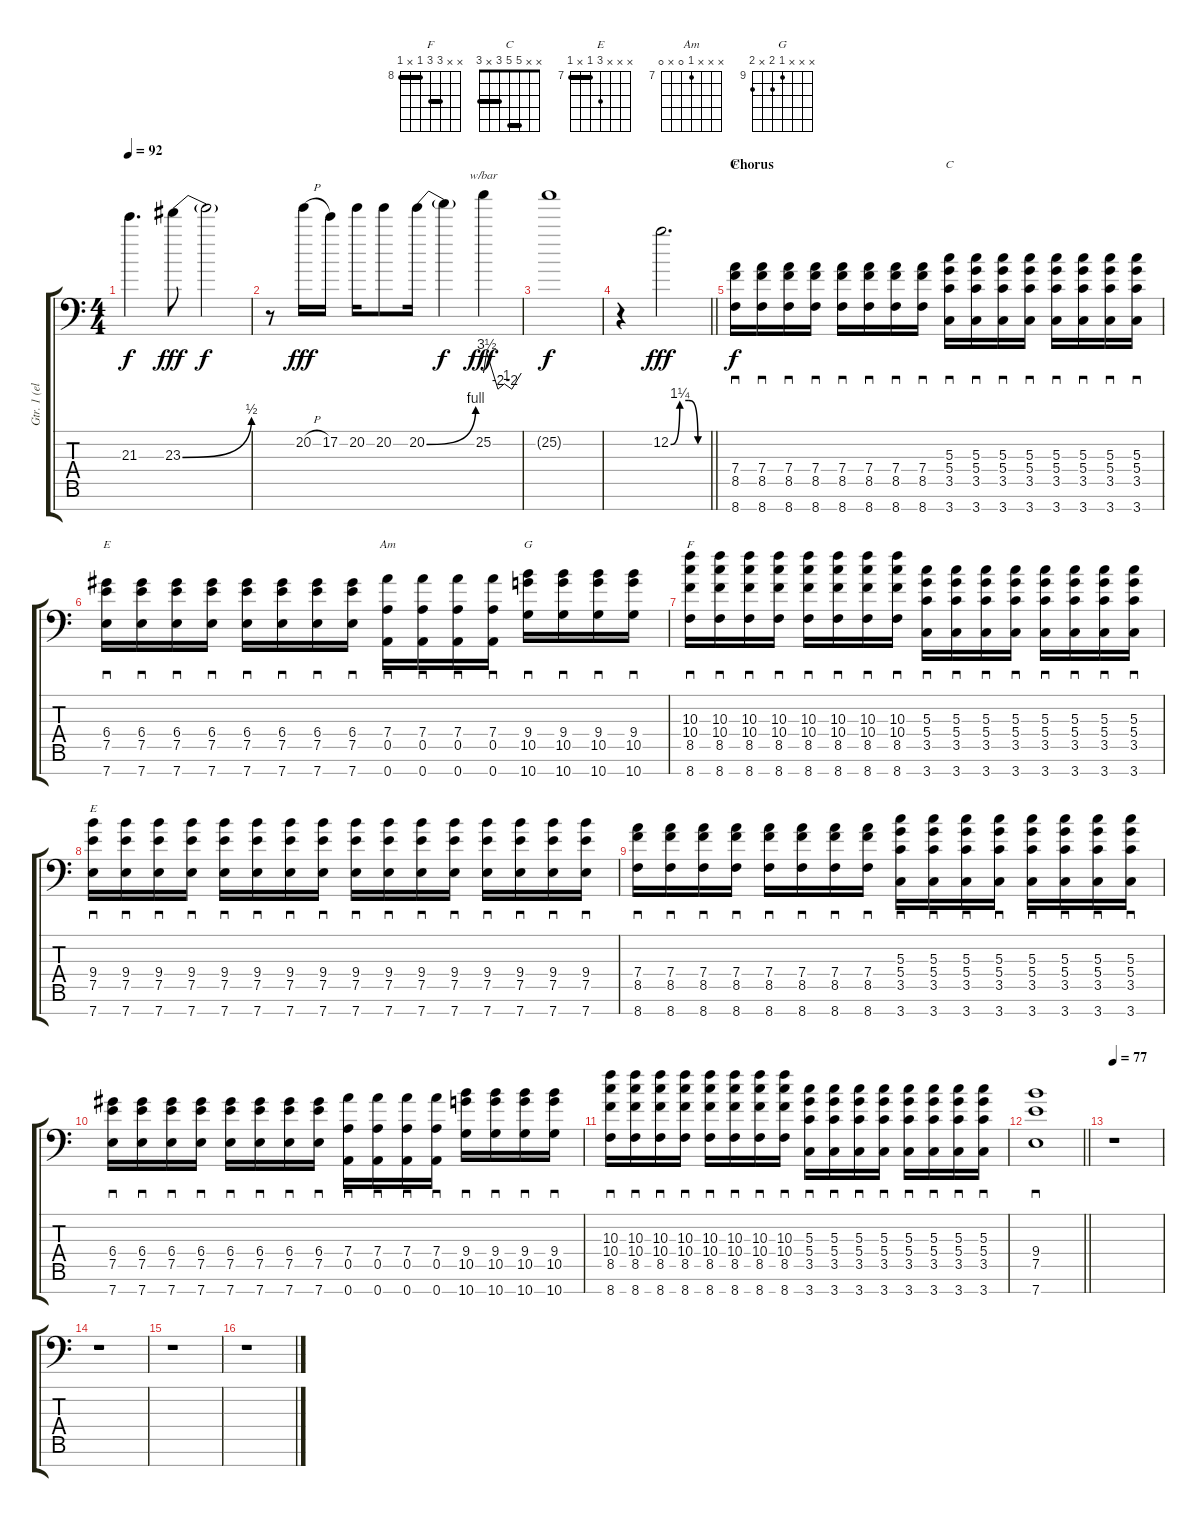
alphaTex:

\track ("Gtr. 1 (elec.)" "Gtr. 1 (el") {instrument overdrivenguitar}
\staff {score tabs}
\tuning (E4 B3 G3 D3 A2 E2 A1) {hide}
\chord ("F" x x x 7 8 x 8) {firstfret 7}
\chord ("C" x x 5 5 3 x 3) {barre (3 5)}
\chord ("E" x x x 6 7 x 7) {firstfret 6}
\chord ("Am" x x x 7 0 x 0) {firstfret 7}
\chord ("G" x x x 9 10 x 10) {firstfret 9}
\chord ("F" x x 10 10 8 x 8) {firstfret 8 barre (8 10)}
\chord ("E" x x x 9 7 x 7) {firstfret 7 barre 7}
\ts (4 4)
\tempo 92
\clef f4
\ks c
21.3{t}.4{d dy f} 23.3{be (bend 0 0 60 2)}.8{dy fff} 23.3{t}.2{dy f} |
r.8 20.2{h}.16{dy fff} 17.2.16 20.2.16 20.2.8 20.2{be (bend 0 0 60 4)}.16 20.2{t}.4{dy f} 25.2.4{tbe (custom default 0 0 5 14 23 -8 33 -4 45 -8 60 0) dy fff} |
25.2{t}.1{dy f} |
\barLineRight lightlight
r.4 12.2{be (custom 0 0 15 5 30 5 45 0 60 0)}.2{d dy fff} |
\section ("" "Chorus")
(7.4 8.5 8.7).16{sd ch "F" dy f} (7.4 8.5 8.7).16{sd} (7.4 8.5 8.7).16{sd} (7.4 8.5 8.7).16{sd} (7.4 8.5 8.7).16{sd} (7.4 8.5 8.7).16{sd} (7.4 8.5 8.7).16{sd} (7.4 8.5 8.7).16{sd} (5.3 5.4 3.5 3.7).16{sd ch "C"} (5.3 5.4 3.5 3.7).16{sd} (5.3 5.4 3.5 3.7).16{sd} (5.3 5.4 3.5 3.7).16{sd} (5.3 5.4 3.5 3.7).16{sd} (5.3 5.4 3.5 3.7).16{sd} (5.3 5.4 3.5 3.7).16{sd} (5.3 5.4 3.5 3.7).16{sd} |
(6.4 7.5 7.7).16{sd ch "E"} (6.4 7.5 7.7).16{sd} (6.4 7.5 7.7).16{sd} (6.4 7.5 7.7).16{sd} (6.4 7.5 7.7).16{sd} (6.4 7.5 7.7).16{sd} (6.4 7.5 7.7).16{sd} (6.4 7.5 7.7).16{sd} (7.4 0.5 0.7).16{sd ch "Am"} (7.4 0.5 0.7).16{sd} (7.4 0.5 0.7).16{sd} (7.4 0.5 0.7).16{sd} (9.4 10.5 10.7).16{sd ch "G"} (9.4 10.5 10.7).16{sd} (9.4 10.5 10.7).16{sd} (9.4 10.5 10.7).16{sd} |
(10.3 10.4 8.5 8.7).16{sd ch "F"} (10.3 10.4 8.5 8.7).16{sd} (10.3 10.4 8.5 8.7).16{sd} (10.3 10.4 8.5 8.7).16{sd} (10.3 10.4 8.5 8.7).16{sd} (10.3 10.4 8.5 8.7).16{sd} (10.3 10.4 8.5 8.7).16{sd} (10.3 10.4 8.5 8.7).16{sd} (5.3 5.4 3.5 3.7).16{sd} (5.3 5.4 3.5 3.7).16{sd} (5.3 5.4 3.5 3.7).16{sd} (5.3 5.4 3.5 3.7).16{sd} (5.3 5.4 3.5 3.7).16{sd} (5.3 5.4 3.5 3.7).16{sd} (5.3 5.4 3.5 3.7).16{sd} (5.3 5.4 3.5 3.7).16{sd} |
(9.4 7.5 7.7).16{sd ch "E"} (9.4 7.5 7.7).16{sd} (9.4 7.5 7.7).16{sd} (9.4 7.5 7.7).16{sd} (9.4 7.5 7.7).16{sd} (9.4 7.5 7.7).16{sd} (9.4 7.5 7.7).16{sd} (9.4 7.5 7.7).16{sd} (9.4 7.5 7.7).16{sd} (9.4 7.5 7.7).16{sd} (9.4 7.5 7.7).16{sd} (9.4 7.5 7.7).16{sd} (9.4 7.5 7.7).16{sd} (9.4 7.5 7.7).16{sd} (9.4 7.5 7.7).16{sd} (9.4 7.5 7.7).16{sd} |
(7.4 8.5 8.7).16{sd} (7.4 8.5 8.7).16{sd} (7.4 8.5 8.7).16{sd} (7.4 8.5 8.7).16{sd} (7.4 8.5 8.7).16{sd} (7.4 8.5 8.7).16{sd} (7.4 8.5 8.7).16{sd} (7.4 8.5 8.7).16{sd} (5.3 5.4 3.5 3.7).16{sd} (5.3 5.4 3.5 3.7).16{sd} (5.3 5.4 3.5 3.7).16{sd} (5.3 5.4 3.5 3.7).16{sd} (5.3 5.4 3.5 3.7).16{sd} (5.3 5.4 3.5 3.7).16{sd} (5.3 5.4 3.5 3.7).16{sd} (5.3 5.4 3.5 3.7).16{sd} |
(6.4 7.5 7.7).16{sd} (6.4 7.5 7.7).16{sd} (6.4 7.5 7.7).16{sd} (6.4 7.5 7.7).16{sd} (6.4 7.5 7.7).16{sd} (6.4 7.5 7.7).16{sd} (6.4 7.5 7.7).16{sd} (6.4 7.5 7.7).16{sd} (7.4 0.5 0.7).16{sd} (7.4 0.5 0.7).16{sd} (7.4 0.5 0.7).16{sd} (7.4 0.5 0.7).16{sd} (9.4 10.5 10.7).16{sd} (9.4 10.5 10.7).16{sd} (9.4 10.5 10.7).16{sd} (9.4 10.5 10.7).16{sd} |
(10.3 10.4 8.5 8.7).16{sd} (10.3 10.4 8.5 8.7).16{sd} (10.3 10.4 8.5 8.7).16{sd} (10.3 10.4 8.5 8.7).16{sd} (10.3 10.4 8.5 8.7).16{sd} (10.3 10.4 8.5 8.7).16{sd} (10.3 10.4 8.5 8.7).16{sd} (10.3 10.4 8.5 8.7).16{sd} (5.3 5.4 3.5 3.7).16{sd} (5.3 5.4 3.5 3.7).16{sd} (5.3 5.4 3.5 3.7).16{sd} (5.3 5.4 3.5 3.7).16{sd} (5.3 5.4 3.5 3.7).16{sd} (5.3 5.4 3.5 3.7).16{sd} (5.3 5.4 3.5 3.7).16{sd} (5.3 5.4 3.5 3.7).16{sd} |
\barLineRight lightlight
(9.4 7.5 7.7).1{sd} |
\section ("" "")
\tempo 77
r.1 |
r.1 |
r.1 |
r.1
